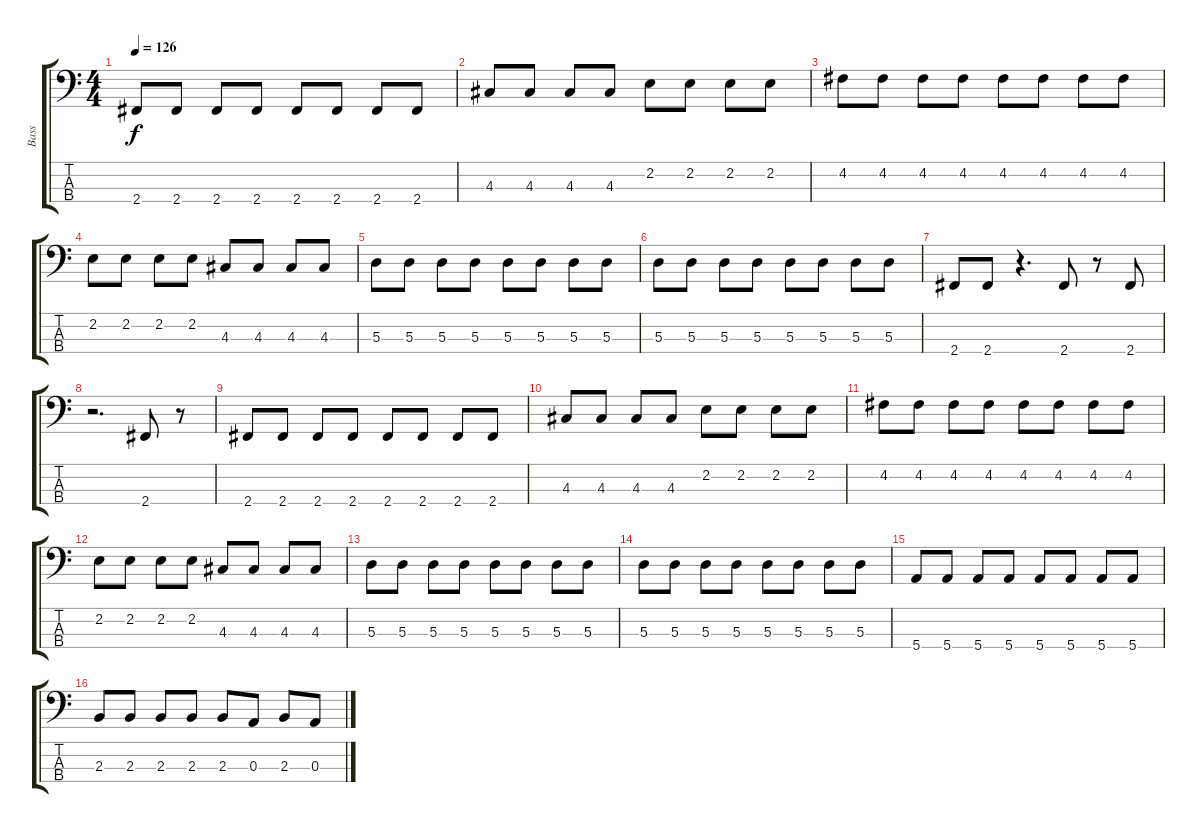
\track ("Bass" "Bass") {instrument electricbassfinger}
\staff {score tabs}
\tuning (G2 D2 A1 E1) {hide}
\ts (4 4)
\tempo 126
\clef f4
\ks c
2.4.8{dy f} 2.4.8 2.4.8 2.4.8 2.4.8 2.4.8 2.4.8 2.4.8 |
4.3.8 4.3.8 4.3.8 4.3.8 2.2.8 2.2.8 2.2.8 2.2.8 |
4.2.8 4.2.8 4.2.8 4.2.8 4.2.8 4.2.8 4.2.8 4.2.8 |
2.2.8 2.2.8 2.2.8 2.2.8 4.3.8 4.3.8 4.3.8 4.3.8 |
5.3.8 5.3.8 5.3.8 5.3.8 5.3.8 5.3.8 5.3.8 5.3.8 |
5.3.8 5.3.8 5.3.8 5.3.8 5.3.8 5.3.8 5.3.8 5.3.8 |
2.4.8 2.4.8 r.4{d} 2.4.8 r.8 2.4.8 |
r.2{d} 2.4.8 r.8 |
2.4.8 2.4.8 2.4.8 2.4.8 2.4.8 2.4.8 2.4.8 2.4.8 |
4.3.8 4.3.8 4.3.8 4.3.8 2.2.8 2.2.8 2.2.8 2.2.8 |
4.2.8 4.2.8 4.2.8 4.2.8 4.2.8 4.2.8 4.2.8 4.2.8 |
2.2.8 2.2.8 2.2.8 2.2.8 4.3.8 4.3.8 4.3.8 4.3.8 |
5.3.8 5.3.8 5.3.8 5.3.8 5.3.8 5.3.8 5.3.8 5.3.8 |
5.3.8 5.3.8 5.3.8 5.3.8 5.3.8 5.3.8 5.3.8 5.3.8 |
5.4.8 5.4.8 5.4.8 5.4.8 5.4.8 5.4.8 5.4.8 5.4.8 |
2.3.8 2.3.8 2.3.8 2.3.8 2.3.8 0.3.8 2.3.8 0.3.8
